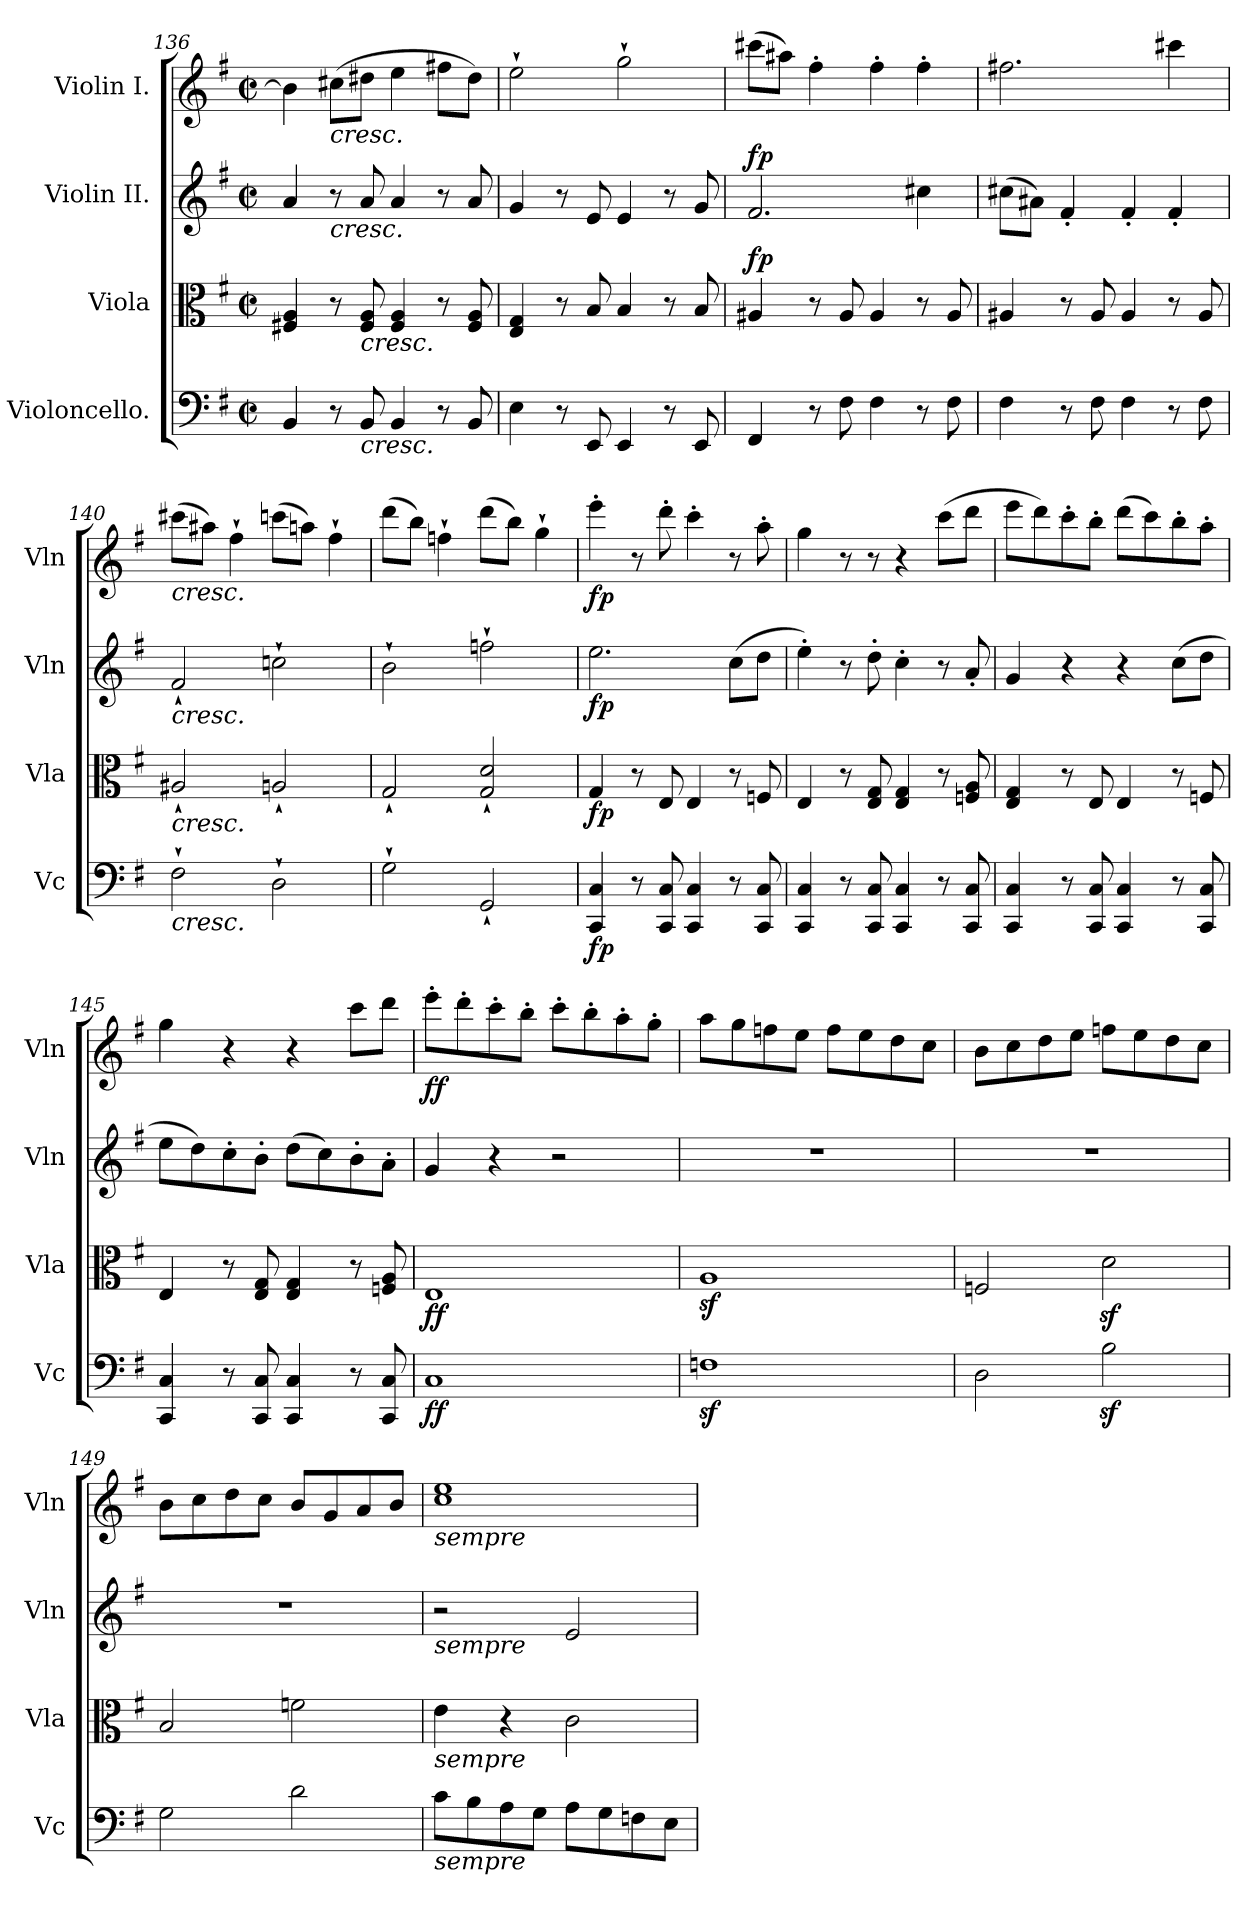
**kern	**dynam	**kern	**dynam	**kern	**dynam	**kern	**dynam
*part4	*part4	*part3	*part3	*part2	*part2	*part1	*part1
*staff4	*staff4	*staff3	*staff3	*staff2	*staff2	*staff1	*staff1
*I"Violoncello.	*	*I"Viola	*	*I"Violin II.	*	*I"Violin I.	*
*I'Vc	*	*I'Vla	*	*I'Vln	*	*I'Vln	*
*clefF4	*	*clefC3	*	*clefG2	*	*clefG2	*
*k[f#]	*	*k[f#]	*	*k[f#]	*	*k[f#]	*
*M2/2	*	*M2/2	*	*M2/2	*	*M2/2	*
*met(c|)	*	*met(c|)	*	*met(c|)	*	*met(c|)	*
=136	=136	=136	=136	=136	=136	=136	=136
4BB	.	4F#X 4A	.	4a	.	4b]	.
!	!	!	!	!	!	!LO:TX:b:i:t=cresc.	!
!	!	!	!	!LO:TX:b:i:t=cresc.	!	!	!
8r	.	8r	.	8r	.	(8cc#XL	.
!	!	!LO:TX:b:i:t=cresc.	!	!	!	!	!
!LO:TX:b:i:t=cresc.	!	!	!	!	!	!	!
8BB	.	8F# 8A	.	8a	.	8dd#XJ	.
4BB	.	4F# 4A	.	4a	.	4ee	.
8r	.	8r	.	8r	.	8ff#XL	.
8BB	.	8F# 8A	.	8a	.	8dd#J)	.
=137	=137	=137	=137	=137	=137	=137	=137
4E	.	4E 4G	.	4g	.	2ee`	.
8r	.	8r	.	8r	.	.	.
8EE	.	8B	.	8e	.	.	.
4EE	.	4B	.	4e	.	2gg`	.
8r	.	8r	.	8r	.	.	.
8EE	.	8B	.	8g	.	.	.
=138	=138	=138	=138	=138	=138	=138	=138
!	!	!	!LO:DY:a	!	!LO:DY:a	!	!
4FF#	.	4A#X	fp	2.f#	fp	(8ccc#XL	.
.	.	.	.	.	.	8aa#XJ)	.
8r	.	8r	.	.	.	4ff#'	.
8F#	.	8A#	.	.	.	.	.
4F#	.	4A#	.	.	.	4ff#'	.
8r	.	8r	.	4cc#X	.	4ff#'	.
8F#	.	8A#	.	.	.	.	.
=139	=139	=139	=139	=139	=139	=139	=139
4F#	.	4A#X	.	(8cc#XL	.	2.ff#X	.
.	.	.	.	8a#XJ)	.	.	.
8r	.	8r	.	4f#'	.	.	.
8F#	.	8A#	.	.	.	.	.
4F#	.	4A#	.	4f#'	.	.	.
8r	.	8r	.	4f#'	.	4ccc#X	.
8F#	.	8A#	.	.	.	.	.
=140	=140	=140	=140	=140	=140	=140	=140
!	!	!	!	!	!	!LO:TX:b:i:t=cresc.	!
!	!	!	!	!LO:TX:b:i:t=cresc.	!	!	!
!	!	!LO:TX:b:i:t=cresc.	!	!	!	!	!
!LO:TX:b:i:t=cresc.	!	!	!	!	!	!	!
2F#`	.	2A#X`	.	2f#`	.	(8ccc#XL	.
.	.	.	.	.	.	8aa#XJ)	.
.	.	.	.	.	.	4ff#`	.
2D`	.	2An`	.	2ccn`	.	(8cccnL	.
.	.	.	.	.	.	8aanJ)	.
.	.	.	.	.	.	4ff#`	.
=141	=141	=141	=141	=141	=141	=141	=141
2G`	.	2G`	.	2b`	.	(8dddL	.
.	.	.	.	.	.	8bbJ)	.
.	.	.	.	.	.	4ffn`	.
2GG`	.	2G` 2d`	.	2ffn`	.	(8dddL	.
.	.	.	.	.	.	8bbJ)	.
.	.	.	.	.	.	4gg`	.
=142	=142	=142	=142	=142	=142	=142	=142
4CC 4C	fp	4G	fp	2.ee	fp	4eee'	fp
8r	.	8r	.	.	.	8r	.
8CC 8C	.	8E	.	.	.	8ddd'	.
4CC 4C	.	4E	.	.	.	4ccc'	.
8r	.	8r	.	(8ccL	.	8r	.
8CC 8C	.	8Fn	.	8ddJ	.	8aa'	.
=143	=143	=143	=143	=143	=143	=143	=143
4CC 4C	.	4E	.	4ee')	.	4gg	.
8r	.	8r	.	8r	.	8r	.
8CC 8C	.	8E 8G	.	8dd'	.	8r	.
4CC 4C	.	4E 4G	.	4cc'	.	4r	.
8r	.	8r	.	8r	.	(8cccL	.
8CC 8C	.	8Fn 8A	.	8a'	.	8dddJ	.
=144	=144	=144	=144	=144	=144	=144	=144
4CC 4C	.	4E 4G	.	4g	.	8eeeL	.
.	.	.	.	.	.	8ddd)	.
8r	.	8r	.	4r	.	8ccc'	.
8CC 8C	.	8E	.	.	.	8bb'J	.
4CC 4C	.	4E	.	4r	.	(8dddL	.
.	.	.	.	.	.	8ccc)	.
8r	.	8r	.	(8ccL	.	8bb'	.
8CC 8C	.	8Fn	.	8ddJ	.	8aa'J	.
=145	=145	=145	=145	=145	=145	=145	=145
4CC 4C	.	4E	.	8eeL	.	4gg	.
.	.	.	.	8dd)	.	.	.
8r	.	8r	.	8cc'	.	4r	.
8CC 8C	.	8E 8G	.	8b'J	.	.	.
4CC 4C	.	4E 4G	.	(8ddL	.	4r	.
.	.	.	.	8cc)	.	.	.
8r	.	8r	.	8b'	.	8cccL	.
8CC 8C	.	8Fn 8A	.	8a'J	.	8dddJ	.
=146	=146	=146	=146	=146	=146	=146	=146
1C	ff	1E	ff	4g	.	8eee'L	ff
.	.	.	.	.	.	8ddd'	.
.	.	.	.	4r	.	8ccc'	.
.	.	.	.	.	.	8bb'J	.
.	.	.	.	2r	.	8ccc'L	.
.	.	.	.	.	.	8bb'	.
.	.	.	.	.	.	8aa'	.
.	.	.	.	.	.	8gg'J	.
=147	=147	=147	=147	=147	=147	=147	=147
1Fnz	.	1Az	.	1r	.	8aaL	.
.	.	.	.	.	.	8gg	.
.	.	.	.	.	.	8ffn	.
.	.	.	.	.	.	8eeJ	.
.	.	.	.	.	.	8ffL	.
.	.	.	.	.	.	8ee	.
.	.	.	.	.	.	8dd	.
.	.	.	.	.	.	8ccJ	.
=148	=148	=148	=148	=148	=148	=148	=148
2D	.	2Fn	.	1r	.	8bL	.
.	.	.	.	.	.	8cc	.
.	.	.	.	.	.	8dd	.
.	.	.	.	.	.	8eeJ	.
2Bz	.	2dz	.	.	.	8ffnL	.
.	.	.	.	.	.	8ee	.
.	.	.	.	.	.	8dd	.
.	.	.	.	.	.	8ccJ	.
=149	=149	=149	=149	=149	=149	=149	=149
2G	.	2B	.	1r	.	8bL	.
.	.	.	.	.	.	8cc	.
.	.	.	.	.	.	8dd	.
.	.	.	.	.	.	8ccJ	.
2d	.	2fn	.	.	.	8bL	.
.	.	.	.	.	.	8g	.
.	.	.	.	.	.	8a	.
.	.	.	.	.	.	8bJ	.
=150	=150	=150	=150	=150	=150	=150	=150
!	!	!	!	!	!	!LO:TX:b:i:t=sempre	!
!	!	!	!	!LO:TX:b:i:t=sempre	!	!	!
!	!	!LO:TX:b:i:t=sempre	!	!	!	!	!
!LO:TX:b:i:t=sempre	!	!	!	!	!	!	!
8cL	.	4e	.	2r	.	1cc 1ee	.
8B	.	.	.	.	.	.	.
8A	.	4r	.	.	.	.	.
8GJ	.	.	.	.	.	.	.
8AL	.	2c	.	2e	.	.	.
8G	.	.	.	.	.	.	.
8Fn	.	.	.	.	.	.	.
8EJ	.	.	.	.	.	.	.
=	=	=	=	=	=	=	=
*-	*-	*-	*-	*-	*-	*-	*-
